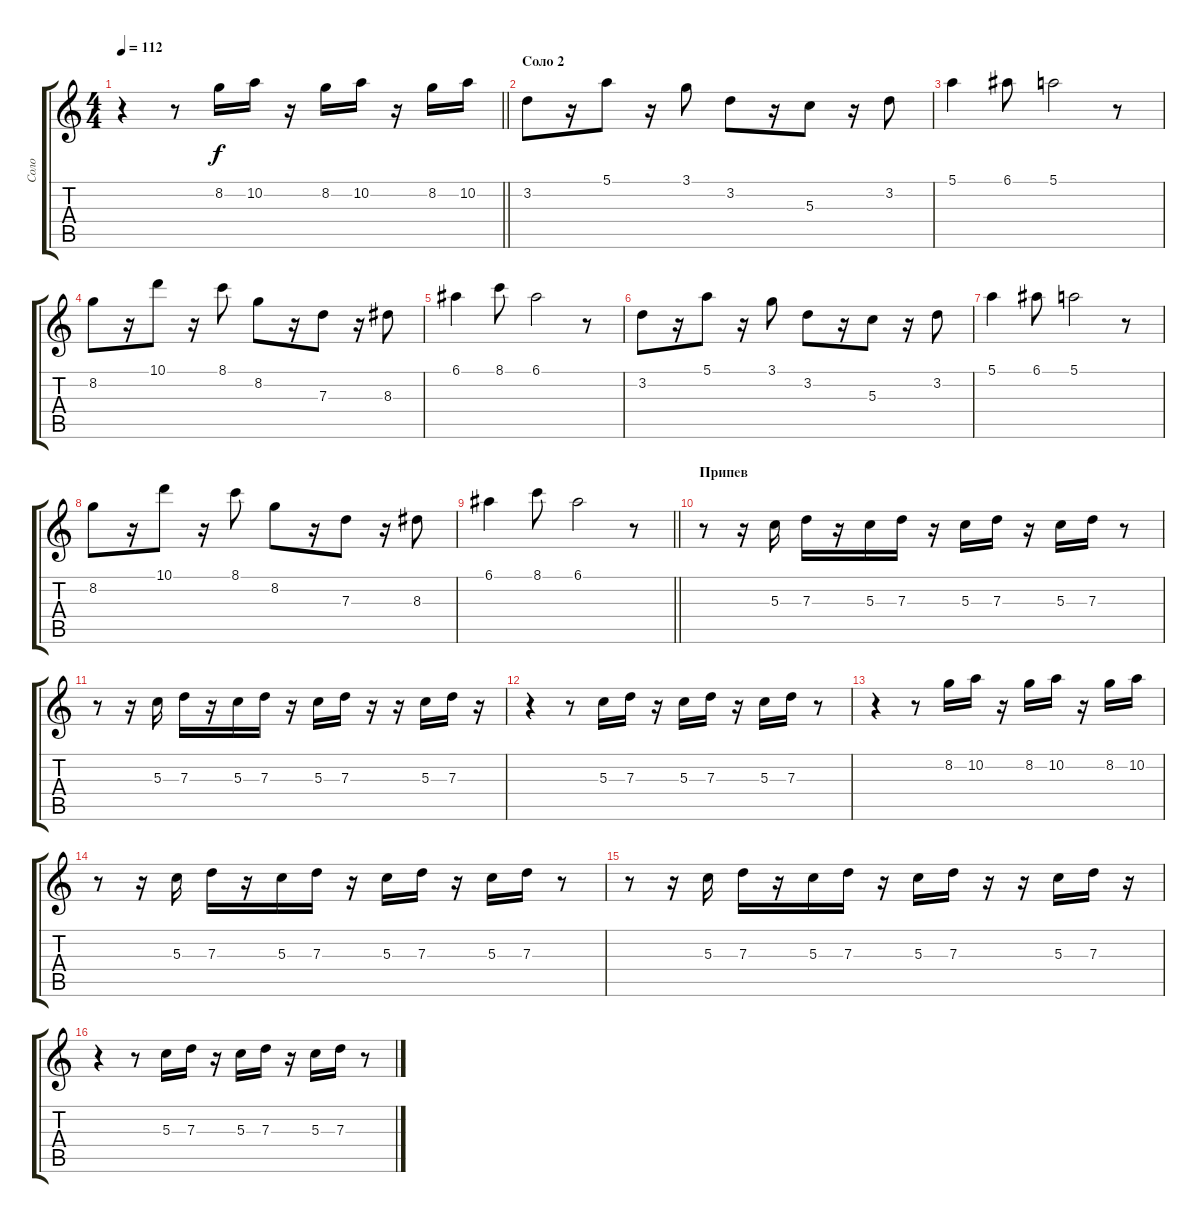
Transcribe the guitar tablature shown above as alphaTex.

\track ("Соло" "Соло") {instrument electricguitarjazz}
\staff {score tabs}
\tuning (E4 B3 G3 D3 A2 E2) {hide}
\ts (4 4)
\tempo 112
\clef g2
\barLineRight lightlight
\ks c
r.4{dy f} r.8 8.2.16 10.2.16 r.16 8.2.16 10.2.16 r.16 8.2.16 10.2.16 |
\section ("" "Соло 2")
3.2.8 r.16 5.1.8 r.16 3.1.8 3.2.8 r.16 5.3.8 r.16 3.2.8 |
5.1.4 6.1.8 5.1.2 r.8 |
8.2.8 r.16 10.1.8 r.16 8.1.8 8.2.8 r.16 7.3.8 r.16 8.3.8 |
6.1.4 8.1.8 6.1.2 r.8 |
3.2.8 r.16 5.1.8 r.16 3.1.8 3.2.8 r.16 5.3.8 r.16 3.2.8 |
5.1.4 6.1.8 5.1.2 r.8 |
8.2.8 r.16 10.1.8 r.16 8.1.8 8.2.8 r.16 7.3.8 r.16 8.3.8 |
\barLineRight lightlight
6.1.4 8.1.8 6.1.2 r.8 |
\section ("" "Припев")
r.8 r.16 5.3.16 7.3.16 r.16 5.3.16 7.3.16 r.16 5.3.16 7.3.16 r.16 5.3.16 7.3.16 r.8 |
r.8 r.16 5.3.16 7.3.16 r.16 5.3.16 7.3.16 r.16 5.3.16 7.3.16 r.16 r.16 5.3.16 7.3.16 r.16 |
r.4 r.8 5.3.16 7.3.16 r.16 5.3.16 7.3.16 r.16 5.3.16 7.3.16 r.8 |
r.4 r.8 8.2.16 10.2.16 r.16 8.2.16 10.2.16 r.16 8.2.16 10.2.16 |
r.8 r.16 5.3.16 7.3.16 r.16 5.3.16 7.3.16 r.16 5.3.16 7.3.16 r.16 5.3.16 7.3.16 r.8 |
r.8 r.16 5.3.16 7.3.16 r.16 5.3.16 7.3.16 r.16 5.3.16 7.3.16 r.16 r.16 5.3.16 7.3.16 r.16 |
r.4 r.8 5.3.16 7.3.16 r.16 5.3.16 7.3.16 r.16 5.3.16 7.3.16 r.8
